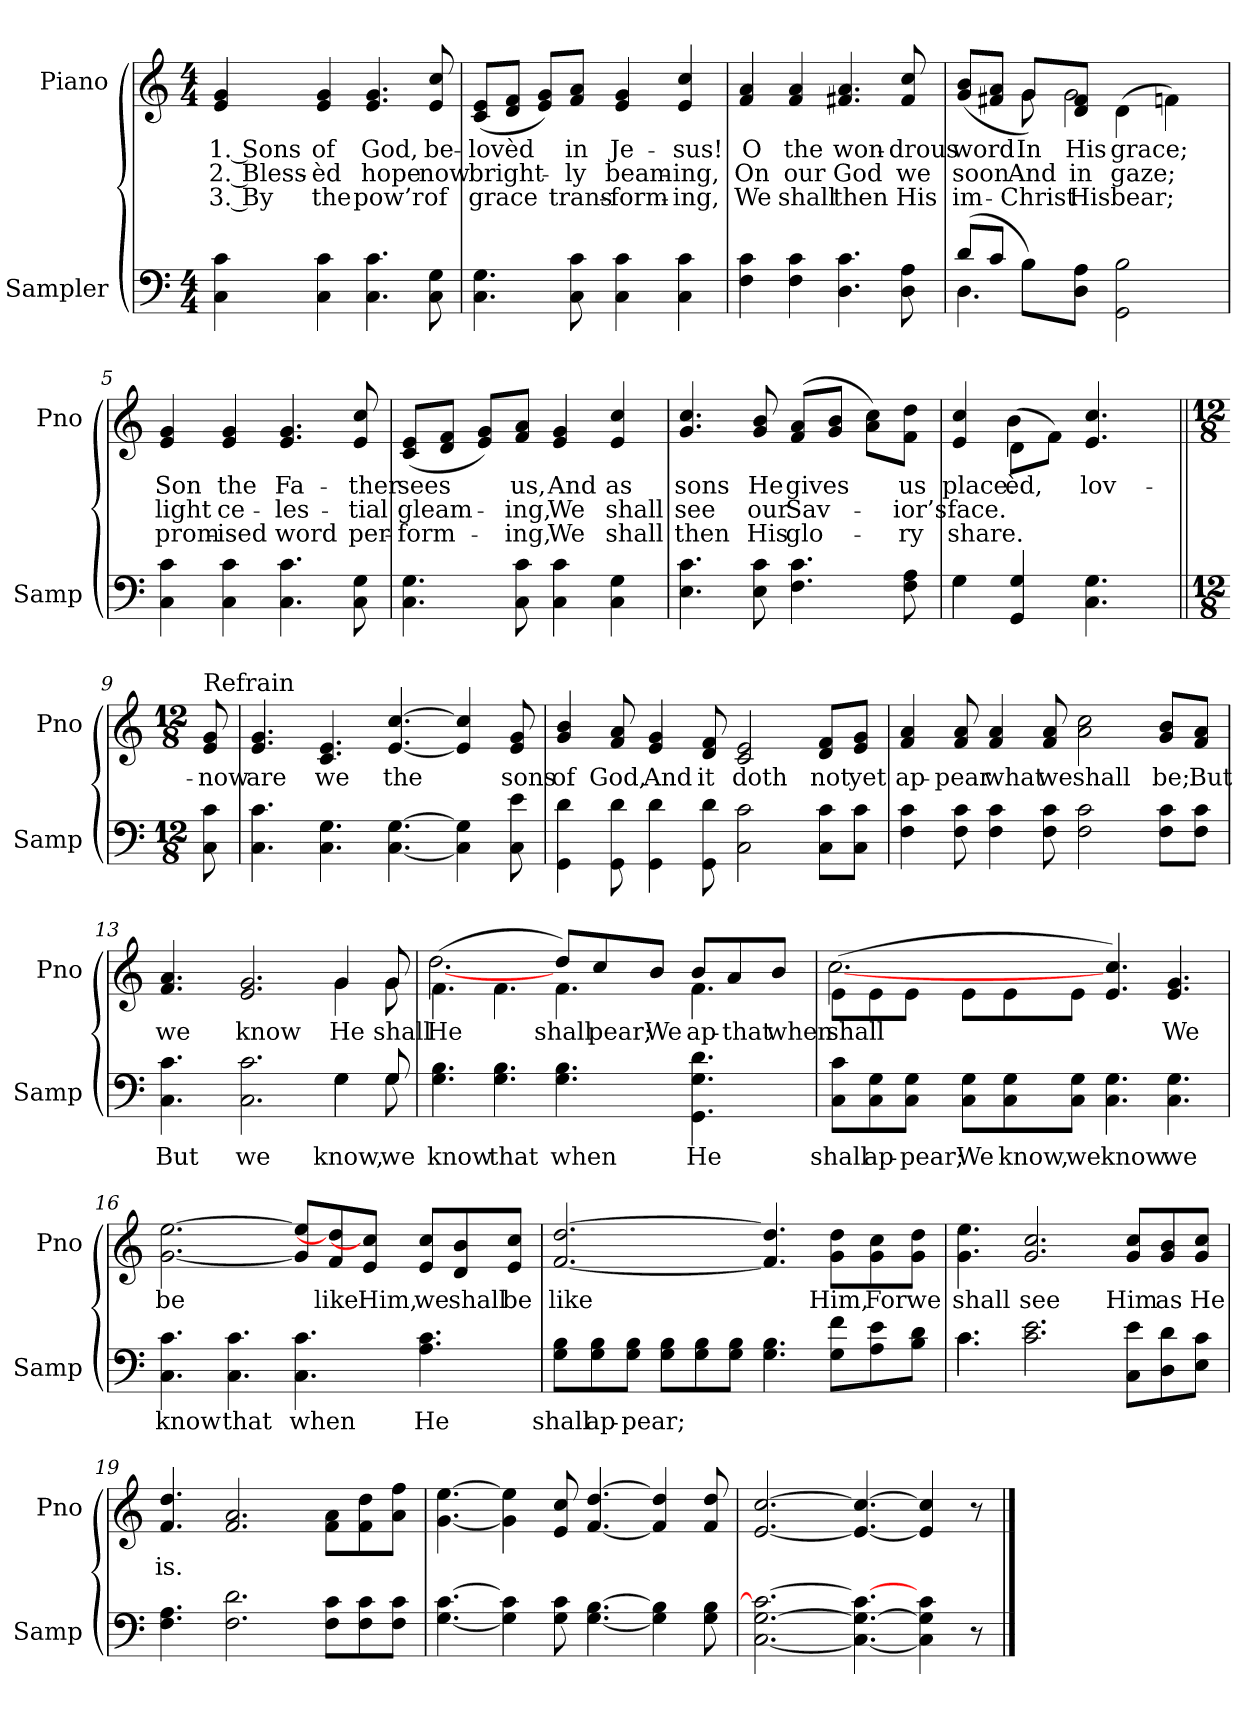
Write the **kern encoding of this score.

**kern	**text	**kern	**text	**text	**text
*part2	*part2	*part1	*part1	*part1	*part1
*staff2	*staff2	*staff1	*staff1	*staff1	*staff1
*I"Sampler	*	*I"Piano	*	*	*
*I'Samp	*	*I'Pno	*	*	*
*clefF4	*	*clefG2	*	*	*
*M4/4	*	*M4/4	*	*	*
=1	=1	=1	=1	=1	=1
4C 4c	.	4e 4g	1. Sons	2. Bless-	3. By
4C 4c	.	4e 4g	of	-èd	the
4.C 4.c	.	4.e 4.g	God,	hope	pow’r
8C 8G	.	8e 8cc	be-	now	of
=2	=2	=2	=2	=2	=2
4.C 4.G	.	(8c/ 8e/L	-lovèd	bright-	grace
.	.	8d/ 8f/J	.	.	.
.	.	8e/ 8g/L)	.	.	.
8C 8c	.	8f/ 8a/J	in	-ly	trans-
4C 4c	.	4e 4g	Je-	beam-	-form-
4C 4c	.	4e 4cc	-sus!	-ing,	-ing,
=3	=3	=3	=3	=3	=3
4F 4c	.	4f 4a	O	On	We
4F 4c	.	4f 4a	the	our	shall
4.D 4.c	.	4.f#X 4.a	won-	God	then
8D 8A	.	8f# 8cc	-drous	we	His
=4	=4	=4	=4	=4	=4
*^	*	*^	*	*	*
(8d/L	4.D	.	(8g/ 8b/L	4ryy	word	soon	im-
8c/J	.	.	8f#X/ 8a/J	.	.	.	.
8B\L)	.	.	8g/L)	8g	In	And	Christ
8D\ 8A\J	2ryy	.	8d/ 8f#/J	2g	His	in	His
2GG 2B	.	.	(4d\	.	grace;	gaze;	bear;
.	.	.	4fn\)	.	.	.	.
.	8ryy	.	.	8ryy	.	.	.
*v	*v	*	*	*	*	*	*
*	*	*v	*v	*	*	*
=5	=5	=5	=5	=5	=5
4C 4c	.	4e 4g	Son	light	prom-
4C 4c	.	4e 4g	the	ce-	-ised
4.C 4.c	.	4.e 4.g	Fa-	-les-	word
8C 8G	.	8e 8cc	-ther	-tial	per-
=6	=6	=6	=6	=6	=6
4.C 4.G	.	(8c/ 8e/L	sees	gleam-	-form-
.	.	8d/ 8f/J	.	.	.
.	.	8e/ 8g/L)	.	.	.
8C 8c	.	8f/ 8a/J	us,	-ing,	-ing,
4C 4c	.	4e 4g	And	We	We
4C 4G	.	4e 4cc	as	shall	shall
=7	=7	=7	=7	=7	=7
4.E 4.c	.	4.g 4.cc	sons	see	then
8E 8c	.	8g 8b	He	our	His
4.F 4.c	.	(8f/ 8a/L	gives	Sav-	glo-
.	.	8g/ 8b/J	.	.	.
.	.	8a\ 8cc\L)	.	.	.
8F 8A	.	8f\ 8dd\J	us	-ior’s	-ry
=8	=8	=8	=8	=8	=8
*^	*	*^	*	*	*
4G\	4G	.	4e 4cc	4ryy	place.	face.	share.
4GG 4G	2ryy	.	(8d\L	4b	-èd,	.	.
.	.	.	8f\J)	.	.	.	.
4.C 4.G	.	.	4.e 4.cc	4.ryy	-lov-	.	.
.	8ryy	.	.	.	.	.	.
*v	*v	*	*	*	*	*	*
*	*	*v	*v	*	*	*
=9||	=9||	=9||	=9||	=9||	=9||
*M12/8	*	*M12/8	*	*	*
*^	*	*	*	*	*
!	!	!	!LO:TX:t=Refrain	!	!	!
*v	*v	*	*	*	*	*
8C 8c	.	8e 8g	now	.	.
=10	=10	=10	=10	=10	=10
4.C 4.c	.	4.e 4.g	are	.	.
4.C 4.G	.	4.c 4.e	we	.	.
[4.C [4.G	.	[4.e [4.cc	the	.	.
4C] 4G]	.	4e] 4cc]	.	.	.
8C 8e	.	8e 8g	sons	.	.
=11	=11	=11	=11	=11	=11
4GG 4d	.	4g 4b	of	.	.
8GG 8d	.	8f 8a	God,	.	.
4GG 4d	.	4e 4g	And	.	.
8GG 8d	.	8d 8f	it	.	.
2C 2c	.	2c 2e	doth	.	.
8C\ 8c\L	.	8d/ 8f/L	not	.	.
8C\ 8c\J	.	8e/ 8g/J	yet	.	.
=12	=12	=12	=12	=12	=12
4F 4c	.	4f 4a	ap-	.	.
8F 8c	.	8f 8a	-pear	.	.
4F 4c	.	4f 4a	what	.	.
8F 8c	.	8f 8a	we	.	.
2F 2c	.	2a 2cc	shall	.	.
8F\ 8c\L	.	8g/ 8b/L	be;	.	.
8F\ 8c\J	.	8f/ 8a/J	But	.	.
=13	=13	=13	=13	=13	=13
*^	*	*^	*	*	*
4.C 4.c	8ryy	But	4.f 4.a	8ryy	we	.	.
*v	*v	*	*	*	*	*	*
*	*	*v	*v	*	*	*
2.C 2.c	we	2.e 2.g	know	.	.
*^	*	*^	*	*	*
4G\	4G	know,	4g/	4g	He	.	.
8G/	8G	we	8g/	8g	shall	.	.
*v	*v	*	*	*	*	*	*
=14	=14	=14	=14	=14	=14	=14
4.G 4.B	know	(4.f\	[2.dd	He	.	.
4.G 4.B	that	4.f\	.	.	.	.
4.G 4.B	when	8dd/L)	4.f	shall	.	.
.	.	8cc/	.	-pear;	.	.
.	.	8b/J	.	We	.	.
4.GG 4.G 4.d	He	8b/L	4.f	ap-	.	.
.	.	8a/	.	that	.	.
.	.	8b/J	.	when	.	.
=15	=15	=15	=15	=15	=15	=15
8C\ 8c\L	shall	(8e\L	[2.cc	shall	.	.
8C\ 8G\	ap-	8e\	.	.	.	.
8C\ 8G\J	-pear;	8e\J	.	.	.	.
8C\ 8G\L	We	8e\L	.	.	.	.
8C\ 8G\	know,	8e\	.	.	.	.
8C\ 8G\J	we	8e\J	.	.	.	.
4.C 4.G	know	4.e 4.cc)	2.ryy	.	.	.
4.C 4.G	we	4.e 4.g	.	We	.	.
*	*	*v	*v	*	*	*
=16	=16	=16	=16	=16	=16
4.C 4.c	know	[2.g [2.ee	be	.	.
4.C 4.c	that	.	.	.	.
4.C 4.c	when	8g]/ 8ee]/L	.	.	.
.	.	8f/ 8dd]/	like	.	.
.	.	8e/ 8cc]/J	Him,	.	.
4.A 4.c	He	8e/ 8cc/L	we	.	.
.	.	8d/ 8b/	shall	.	.
.	.	8e/ 8cc/J	be	.	.
=17	=17	=17	=17	=17	=17
8G\ 8B\L	shall	[2.f [2.dd	like	.	.
8G\ 8B\	ap-	.	.	.	.
8G\ 8B\J	-pear;	.	.	.	.
8G\ 8B\L	.	.	.	.	.
8G\ 8B\	.	.	.	.	.
8G\ 8B\J	.	.	.	.	.
4.G 4.B	.	4.f] 4.dd]	.	.	.
8G\ 8f\L	.	8g\ 8dd\L	Him,	.	.
8A\ 8e\	.	8g\ 8cc\	For	.	.
8B\ 8d\J	.	8g\ 8dd\J	we	.	.
=18	=18	=18	=18	=18	=18
*^	*	*	*	*	*
4.c\	4.c	.	4.g 4.ee	shall	.	.
2.c 2.e	1ryy	.	2.g 2.cc	see	.	.
8C\ 8e\L	.	.	8g/ 8cc/L	Him	.	.
8D\ 8d\	.	.	8g/ 8b/	as	.	.
8E\ 8c\J	8ryy	.	8g/ 8cc/J	He	.	.
*v	*v	*	*	*	*	*
=19	=19	=19	=19	=19	=19
4.F 4.A	.	4.f 4.dd	is.	.	.
2.F 2.d	.	2.f 2.a	.	.	.
8F\ 8c\L	.	8f\ 8a\L	.	.	.
8F\ 8c\	.	8f\ 8dd\	.	.	.
8F\ 8c\J	.	8a\ 8ff\J	.	.	.
=20	=20	=20	=20	=20	=20
[4.G [4.c	.	[4.g [4.ee	.	.	.
4G] 4c]	.	4g] 4ee]	.	.	.
8G 8c	.	8e 8cc	.	.	.
[4.G [4.B	.	[4.f [4.dd	.	.	.
4G] 4B]	.	4f] 4dd]	.	.	.
8G 8B	.	8f 8dd	.	.	.
=21	=21	=21	=21	=21	=21
[2.C [2.G 2.c_	.	[2.e [2.cc	.	.	.
4.C_ 4.G_ 4.c_	.	4.e_ 4.cc_	.	.	.
4C] 4G] 4c	.	4e] 4cc]	.	.	.
8r	.	8r	.	.	.
==	==	==	==	==	==
*-	*-	*-	*-	*-	*-
